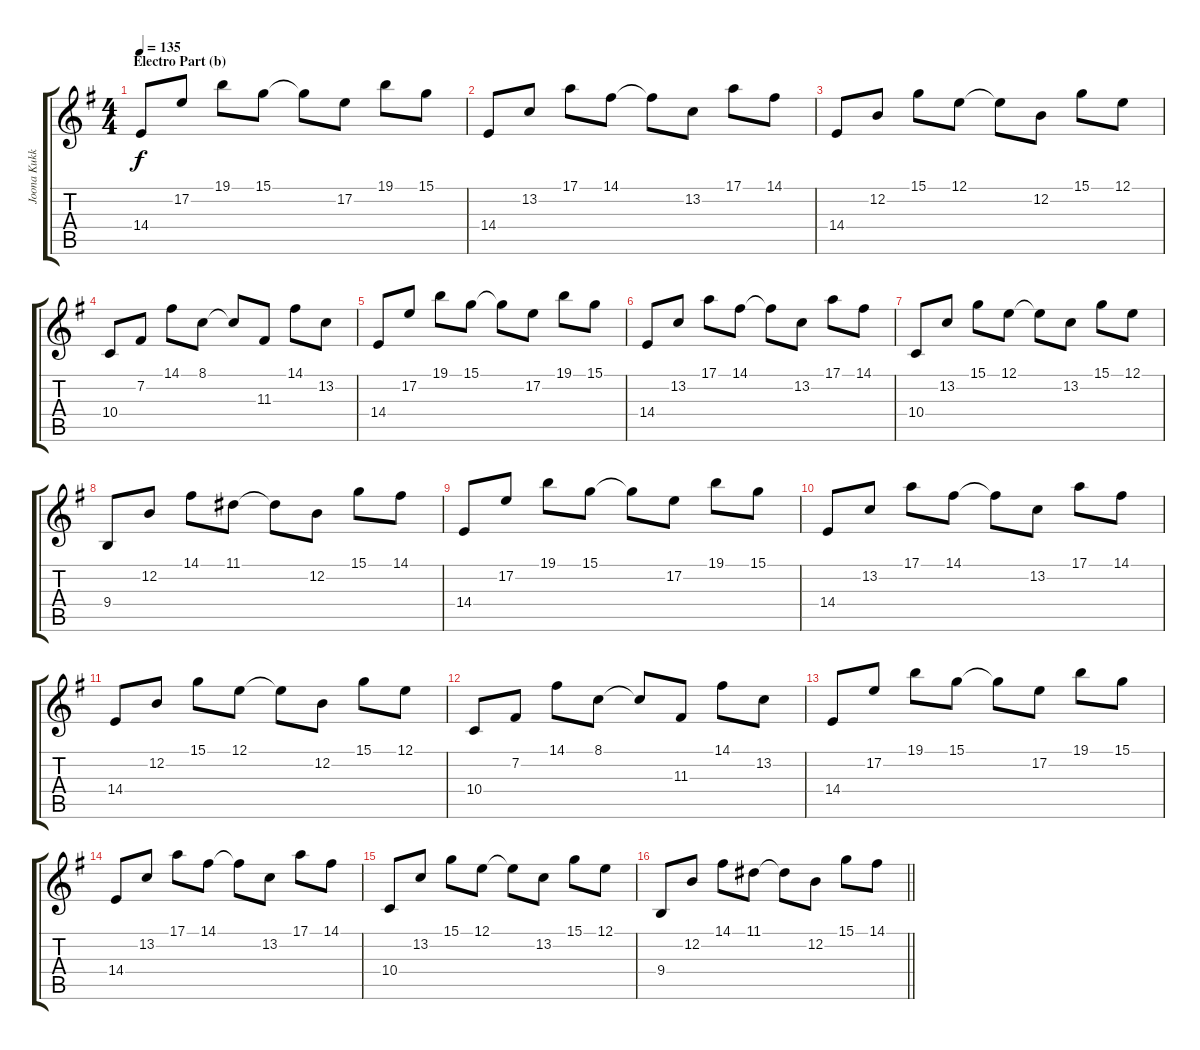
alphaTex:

\track ("Joona Kukkola (piano)" "Joona Kukk") {instrument acousticgrandpiano}
\staff {score tabs}
\tuning (E4 B3 G3 D3 A2 E2) {hide}
\ts (4 4)
\section ("" "Electro Part (b)")
\tempo 135
\clef g2
\ks eminor
14.4.8{dy f} 17.2.8 19.1.8 15.1.8 15.1{t}.8 17.2.8 19.1.8 15.1.8 |
14.4.8 13.2.8 17.1.8 14.1.8 14.1{t}.8 13.2.8 17.1.8 14.1.8 |
14.4.8 12.2.8 15.1.8 12.1.8 12.1{t}.8 12.2.8 15.1.8 12.1.8 |
10.4.8 7.2.8 14.1.8 8.1.8 8.1{t}.8 11.3.8 14.1.8 13.2.8 |
14.4.8 17.2.8 19.1.8 15.1.8 15.1{t}.8 17.2.8 19.1.8 15.1.8 |
14.4.8 13.2.8 17.1.8 14.1.8 14.1{t}.8 13.2.8 17.1.8 14.1.8 |
10.4.8 13.2.8 15.1.8 12.1.8 12.1{t}.8 13.2.8 15.1.8 12.1.8 |
9.4.8 12.2.8 14.1.8 11.1.8 11.1{t}.8 12.2.8 15.1.8 14.1.8 |
14.4.8 17.2.8 19.1.8 15.1.8 15.1{t}.8 17.2.8 19.1.8 15.1.8 |
14.4.8 13.2.8 17.1.8 14.1.8 14.1{t}.8 13.2.8 17.1.8 14.1.8 |
14.4.8 12.2.8 15.1.8 12.1.8 12.1{t}.8 12.2.8 15.1.8 12.1.8 |
10.4.8 7.2.8 14.1.8 8.1.8 8.1{t}.8 11.3.8 14.1.8 13.2.8 |
14.4.8 17.2.8 19.1.8 15.1.8 15.1{t}.8 17.2.8 19.1.8 15.1.8 |
14.4.8 13.2.8 17.1.8 14.1.8 14.1{t}.8 13.2.8 17.1.8 14.1.8 |
10.4.8 13.2.8 15.1.8 12.1.8 12.1{t}.8 13.2.8 15.1.8 12.1.8 |
\barLineRight lightlight
9.4.8 12.2.8 14.1.8 11.1.8 11.1{t}.8 12.2.8 15.1.8 14.1.8
